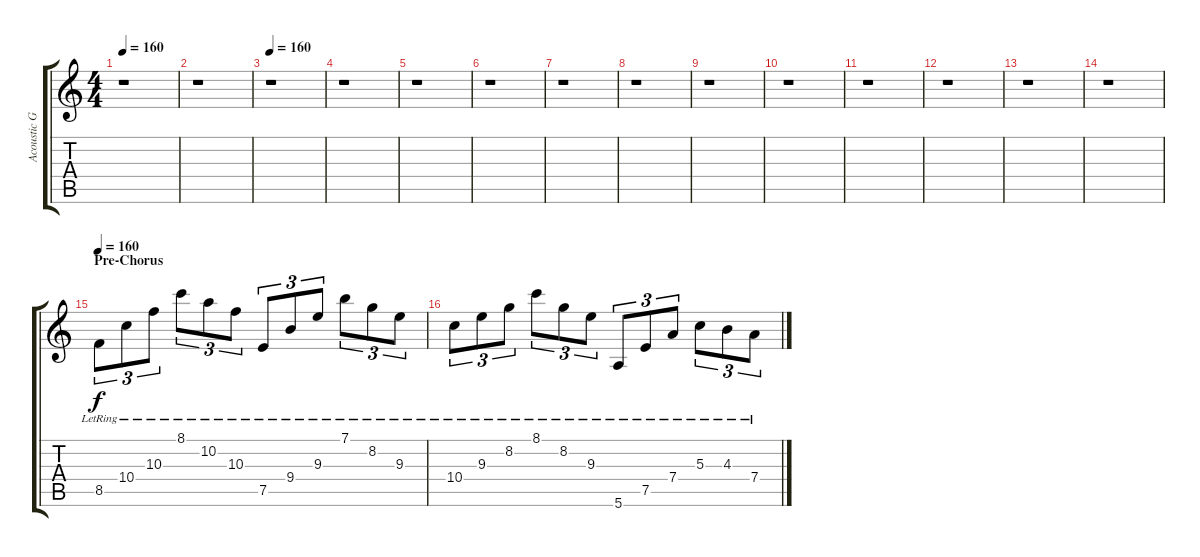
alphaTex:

\track ("Acoustic Guitar I" "Acoustic G") {instrument acousticguitarsteel}
\staff {score tabs}
\tuning (E4 B3 G3 D3 A2 E2) {hide}
\ts (4 4)
\tempo 160
\clef g2
\ks c
r.1{dy f} |
r.1 |
\tempo 160
r.1 |
r.1 |
r.1 |
r.1 |
r.1 |
r.1 |
r.1 |
r.1 |
r.1 |
r.1 |
r.1 |
r.1 |
\section ("" "Pre-Chorus")
\tempo 160
8.5{lr}.8{tu (3 2)} 10.4{lr}.8{tu (3 2)} 10.3{lr}.8{tu (3 2)} 8.1{lr}.8{tu (3 2)} 10.2{lr}.8{tu (3 2)} 10.3{lr}.8{tu (3 2)} 7.5{lr}.8{tu (3 2)} 9.4{lr}.8{tu (3 2)} 9.3{lr}.8{tu (3 2)} 7.1{lr}.8{tu (3 2)} 8.2{lr}.8{tu (3 2)} 9.3{lr}.8{tu (3 2)} |
10.4{lr}.8{tu (3 2)} 9.3{lr}.8{tu (3 2)} 8.2{lr}.8{tu (3 2)} 8.1{lr}.8{tu (3 2)} 8.2{lr}.8{tu (3 2)} 9.3{lr}.8{tu (3 2)} 5.6{lr}.8{tu (3 2)} 7.5{lr}.8{tu (3 2)} 7.4{lr}.8{tu (3 2)} 5.3{lr}.8{tu (3 2)} 4.3{lr}.8{tu (3 2)} 7.4{lr}.8{tu (3 2)}
